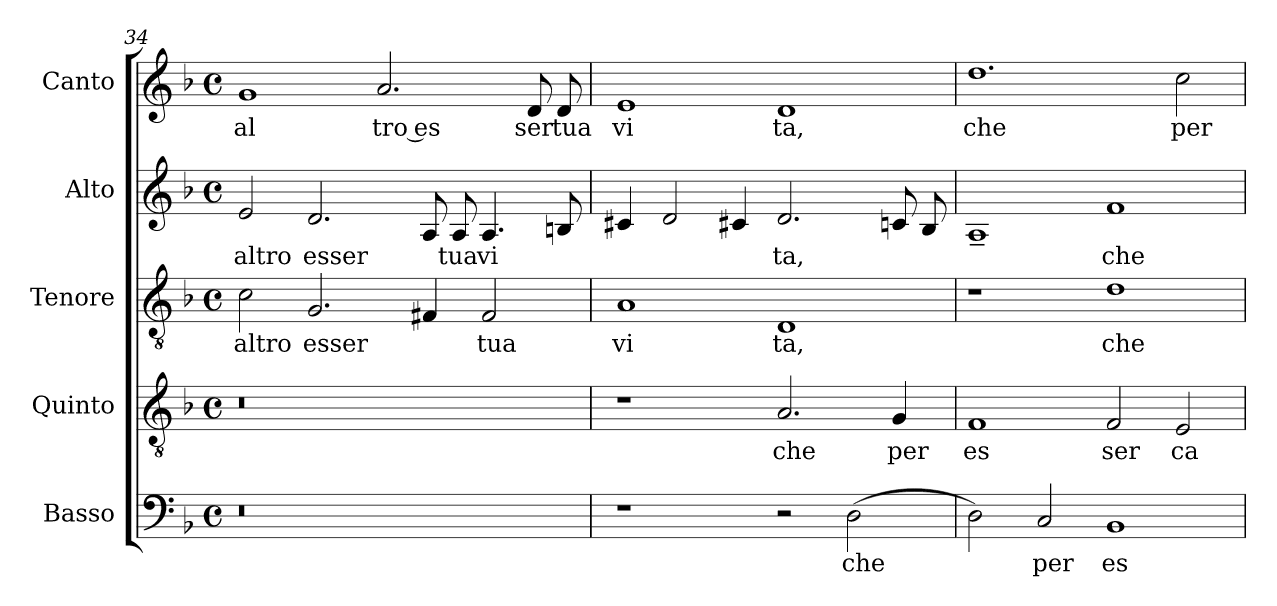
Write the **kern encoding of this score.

**kern	**text	**kern	**text	**kern	**text	**kern	**text	**kern	**text
*part5	*part5	*part4	*part4	*part3	*part3	*part2	*part2	*part1	*part1
*staff5	*staff5	*staff4	*staff4	*staff3	*staff3	*staff2	*staff2	*staff1	*staff1
*I"Basso	*	*I"Quinto	*	*I"Tenore	*	*I"Alto	*	*I"Canto	*
*clefF4	*	*clefGv2	*	*clefGv2	*	*clefG2	*	*clefG2	*
*k[b-]	*	*k[b-]	*	*k[b-]	*	*k[b-]	*	*k[b-]	*
*F:	*	*F:	*	*F:	*	*F:	*	*F:	*
*M4/4	*	*M4/4	*	*M4/4	*	*M4/4	*	*M4/4	*
*met(c)	*	*met(c)	*	*met(c)	*	*met(c)	*	*met(c)	*
=34	=34	=34	=34	=34	=34	=34	=34	=34	=34
!	!	!	!	!	!LO:LY:b	!	!LO:LY:b	!	!LO:LY:b:cj
0r	.	0r	.	2c\	altro	2e/	altro	1g	al
!	!	!	!	!	!LO:LY:b	!	!LO:LY:b	!	!
.	.	.	.	2.G/	esser	2.d/	esser	.	.
!	!	!	!	!	!	!	!	!	!LO:LY:b:rj
.	.	.	.	.	.	.	.	2.a/	tro es
.	.	.	.	4F#X/	.	8A/	.	.	.
!	!	!	!	!	!	!	!LO:LY:b:cj	!	!
.	.	.	.	.	.	8A/	tua	.	.
!	!	!	!	!	!LO:LY:b:cj	!	!LO:LY:b:cj	!	!
.	.	.	.	2F#/	tua	4.A/	vi	.	.
!	!	!	!	!	!	!	!	!	!LO:LY:b:cj
.	.	.	.	.	.	.	.	8d/	ser
!	!	!	!	!	!	!	!	!	!LO:LY:b:cj
.	.	.	.	.	.	8Bn/	.	8d/	tua
=35	=35	=35	=35	=35	=35	=35	=35	=35	=35
!	!	!	!	!	!LO:LY:b:cj	!	!	!	!LO:LY:b:cj
1r	.	1r	.	1A	vi	4c#X/	.	1e	vi
.	.	.	.	.	.	2d/	.	.	.
.	.	.	.	.	.	4c#X/	.	.	.
!	!	!	!LO:LY:b:cj	!	!LO:LY:b:cj	!	!LO:LY:b:cj	!	!LO:LY:b:cj
2r	.	2.A/	che	1D	ta,	2.d/	ta,	1d	ta,
!	!LO:LY:b	!	!	!	!	!	!	!	!
(>2D\	che	.	.	.	.	.	.	.	.
!	!	!	!LO:LY:b:cj	!	!	!	!	!	!
.	.	4G/	per	.	.	8cn/	.	.	.
.	.	.	.	.	.	8B-/	.	.	.
!!LO:LB:g=z
=36	=36	=36	=36	=36	=36	=36	=36	=36	=36
!	!	!	!LO:LY:b:cj	!	!	!	!	!	!LO:LY:b:cj
2D\)	.	1F	es	1r	.	1A~<	.	1.dd	che
!	!LO:LY:b:cj	!	!	!	!	!	!	!	!
2C/	per	.	.	.	.	.	.	.	.
!	!LO:LY:b:cj	!	!LO:LY:b:cj	!	!LO:LY:b:cj	!	!LO:LY:b:cj	!	!
1BB-	es-	2F/	ser	1d	che	1f	che	.	.
!	!	!	!LO:LY:b:cj	!	!	!	!	!	!LO:LY:b:cj
.	.	2E/	ca	.	.	.	.	2cc\	per
=	=	=	=	=	=	=	=	=	=
*-	*-	*-	*-	*-	*-	*-	*-	*-	*-
